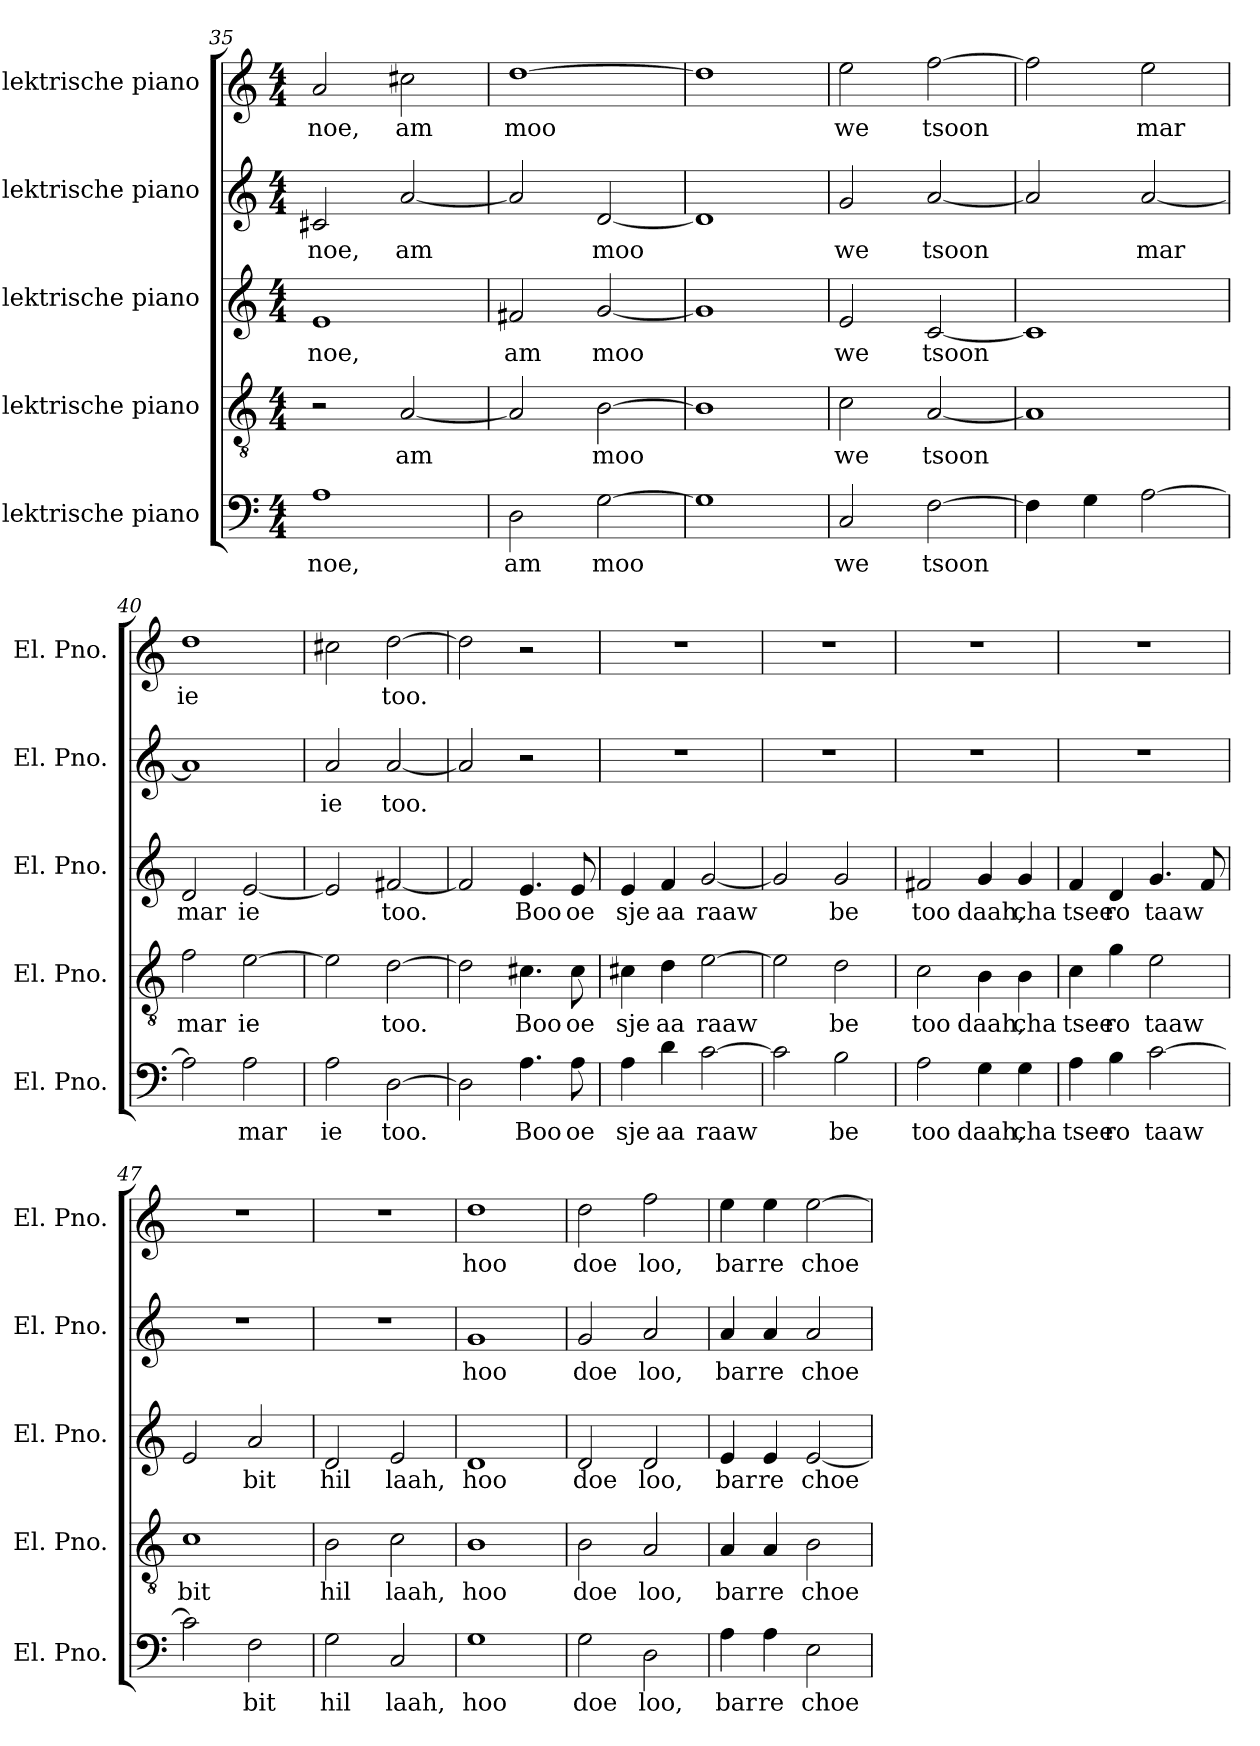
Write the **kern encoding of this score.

**kern	**text	**kern	**text	**kern	**text	**kern	**text	**kern	**text
*part5	*part5	*part4	*part4	*part3	*part3	*part2	*part2	*part1	*part1
*staff5	*staff5	*staff4	*staff4	*staff3	*staff3	*staff2	*staff2	*staff1	*staff1
*I"Elektrische piano	*	*I"Elektrische piano	*	*I"Elektrische piano	*	*I"Elektrische piano	*	*I"Elektrische piano	*
*I'El. Pno.	*	*I'El. Pno.	*	*I'El. Pno.	*	*I'El. Pno.	*	*I'El. Pno.	*
*clefF4	*	*clefGv2	*	*clefG2	*	*clefG2	*	*clefG2	*
*k[]	*	*k[]	*	*k[]	*	*k[]	*	*k[]	*
*M4/4	*	*M4/4	*	*M4/4	*	*M4/4	*	*M4/4	*
=35	=35	=35	=35	=35	=35	=35	=35	=35	=35
!	!LO:LY:b	!	!	!	!LO:LY:b	!	!LO:LY:b	!	!LO:LY:b
1A	noe,	2r	.	1e	noe,	2c#X/	noe,	2a/	noe,
!	!	!	!LO:LY:b	!	!	!	!LO:LY:b	!	!LO:LY:b
.	.	[2A/	am	.	.	[2a/	am	2cc#X\	am
!!LO:LB:g=z
=36	=36	=36	=36	=36	=36	=36	=36	=36	=36
!	!LO:LY:b	!	!	!	!LO:LY:b	!	!	!	!LO:LY:b
2D\	am	2A/]	.	2f#X/	am	2a/]	.	[1dd	moo
!	!LO:LY:b	!	!LO:LY:b	!	!LO:LY:b	!	!LO:LY:b	!	!
[2G\	moo	[2B\	moo	[2g/	moo	[2d/	moo	.	.
=37	=37	=37	=37	=37	=37	=37	=37	=37	=37
1G]	.	1B]	.	1g]	.	1d]	.	1dd]	.
=38	=38	=38	=38	=38	=38	=38	=38	=38	=38
!	!LO:LY:b	!	!LO:LY:b	!	!LO:LY:b	!	!LO:LY:b	!	!LO:LY:b
2C/	we	2c\	we	2e/	we	2g/	we	2ee\	we
!	!LO:LY:b	!	!LO:LY:b	!	!LO:LY:b	!	!LO:LY:b	!	!LO:LY:b
[2F\	tsoon	[2A/	tsoon	[2c/	tsoon	[2a/	tsoon	[2ff\	tsoon
=39	=39	=39	=39	=39	=39	=39	=39	=39	=39
4F\]	.	1A]	.	1c]	.	2a/]	.	2ff\]	.
4G\	.	.	.	.	.	.	.	.	.
!	!	!	!	!	!	!	!LO:LY:b	!	!LO:LY:b
[2A\	.	.	.	.	.	[2a/	mar	2ee\	mar
=40	=40	=40	=40	=40	=40	=40	=40	=40	=40
!	!	!	!LO:LY:b	!	!LO:LY:b	!	!	!	!LO:LY:b
2A\]	.	2f\	mar	2d/	mar	1a]	.	1dd	ie
!	!LO:LY:b	!	!LO:LY:b	!	!LO:LY:b	!	!	!	!
2A\	mar	[2e\	ie	[2e/	ie	.	.	.	.
=41	=41	=41	=41	=41	=41	=41	=41	=41	=41
!	!LO:LY:b	!	!	!	!	!	!LO:LY:b	!	!
2A\	ie	2e\]	.	2e/]	.	2a/	ie	2cc#X\	.
!	!LO:LY:b	!	!LO:LY:b	!	!LO:LY:b	!	!LO:LY:b	!	!LO:LY:b
[2D\	too.	[2d\	too.	[2f#X/	too.	[2a/	too.	[2dd\	too.
=42	=42	=42	=42	=42	=42	=42	=42	=42	=42
2D\]	.	2d\]	.	2f#/]	.	2a/]	.	2dd\]	.
!	!LO:LY:b	!	!LO:LY:b	!	!LO:LY:b	!	!	!	!
4.A\	Boo	4.c#X\	Boo	4.e/	Boo	2r	.	2r	.
!	!LO:LY:b	!	!LO:LY:b	!	!LO:LY:b	!	!	!	!
8A\	oe	8c#\	oe	8e/	oe	.	.	.	.
!!LO:PB:g=z
=43	=43	=43	=43	=43	=43	=43	=43	=43	=43
!	!LO:LY:b	!	!LO:LY:b	!	!LO:LY:b	!	!	!	!
4A\	sje	4c#X\	sje	4e/	sje	1r	.	1r	.
!	!LO:LY:b	!	!LO:LY:b	!	!LO:LY:b	!	!	!	!
4d\	aa	4d\	aa	4f/	aa	.	.	.	.
!	!LO:LY:b	!	!LO:LY:b	!	!LO:LY:b	!	!	!	!
[2c\	raaw	[2e\	raaw	[2g/	raaw	.	.	.	.
=44	=44	=44	=44	=44	=44	=44	=44	=44	=44
2c\]	.	2e\]	.	2g/]	.	1r	.	1r	.
!	!LO:LY:b	!	!LO:LY:b	!	!LO:LY:b	!	!	!	!
2B\	be	2d\	be	2g/	be	.	.	.	.
=45	=45	=45	=45	=45	=45	=45	=45	=45	=45
!	!LO:LY:b	!	!LO:LY:b	!	!LO:LY:b	!	!	!	!
2A\	too	2c\	too	2f#X/	too	1r	.	1r	.
!	!LO:LY:b	!	!LO:LY:b	!	!LO:LY:b	!	!	!	!
4G\	daah,	4B\	daah,	4g/	daah,	.	.	.	.
!	!LO:LY:b	!	!LO:LY:b	!	!LO:LY:b	!	!	!	!
4G\	cha	4B\	cha	4g/	cha	.	.	.	.
=46	=46	=46	=46	=46	=46	=46	=46	=46	=46
!	!LO:LY:b	!	!LO:LY:b	!	!LO:LY:b	!	!	!	!
4A\	tsee	4c\	tsee	4f/	tsee	1r	.	1r	.
!	!LO:LY:b	!	!LO:LY:b	!	!LO:LY:b	!	!	!	!
4B\	ro	4g\	ro	4d/	ro	.	.	.	.
!	!LO:LY:b	!	!LO:LY:b	!	!LO:LY:b	!	!	!	!
[2c\	taaw	2e\	taaw	4.g/	taaw	.	.	.	.
.	.	.	.	8f/	.	.	.	.	.
=47	=47	=47	=47	=47	=47	=47	=47	=47	=47
!	!	!	!LO:LY:b	!	!	!	!	!	!
2c\]	.	1c	bit	2e/	.	1r	.	1r	.
!	!LO:LY:b	!	!	!	!LO:LY:b	!	!	!	!
2F\	bit	.	.	2a/	bit	.	.	.	.
=48	=48	=48	=48	=48	=48	=48	=48	=48	=48
!	!LO:LY:b	!	!LO:LY:b	!	!LO:LY:b	!	!	!	!
2G\	hil	2B\	hil	2d/	hil	1r	.	1r	.
!	!LO:LY:b	!	!LO:LY:b	!	!LO:LY:b	!	!	!	!
2C/	laah,	2c\	laah,	2e/	laah,	.	.	.	.
=49	=49	=49	=49	=49	=49	=49	=49	=49	=49
!	!LO:LY:b	!	!LO:LY:b	!	!LO:LY:b	!	!LO:LY:b	!	!LO:LY:b
1G	hoo	1B	hoo	1d	hoo	1g	hoo	1dd	hoo
!!LO:LB:g=z
=50	=50	=50	=50	=50	=50	=50	=50	=50	=50
!	!LO:LY:b	!	!LO:LY:b	!	!LO:LY:b	!	!LO:LY:b	!	!LO:LY:b
2G\	doe	2B\	doe	2d/	doe	2g/	doe	2dd\	doe
!	!LO:LY:b	!	!LO:LY:b	!	!LO:LY:b	!	!LO:LY:b	!	!LO:LY:b
2D\	loo,	2A/	loo,	2d/	loo,	2a/	loo,	2ff\	loo,
=51	=51	=51	=51	=51	=51	=51	=51	=51	=51
!	!LO:LY:b	!	!LO:LY:b	!	!LO:LY:b	!	!LO:LY:b	!	!LO:LY:b
4A\	bar	4A/	bar	4e/	bar	4a/	bar	4ee\	bar
!	!LO:LY:b	!	!LO:LY:b	!	!LO:LY:b	!	!LO:LY:b	!	!LO:LY:b
4A\	re	4A/	re	4e/	re	4a/	re	4ee\	re
!	!LO:LY:b	!	!LO:LY:b	!	!LO:LY:b	!	!LO:LY:b	!	!LO:LY:b
2E\	choe	2B\	choe	[2e/	choe	2a/	choe	[2ee\	choe
=	=	=	=	=	=	=	=	=	=
*-	*-	*-	*-	*-	*-	*-	*-	*-	*-
